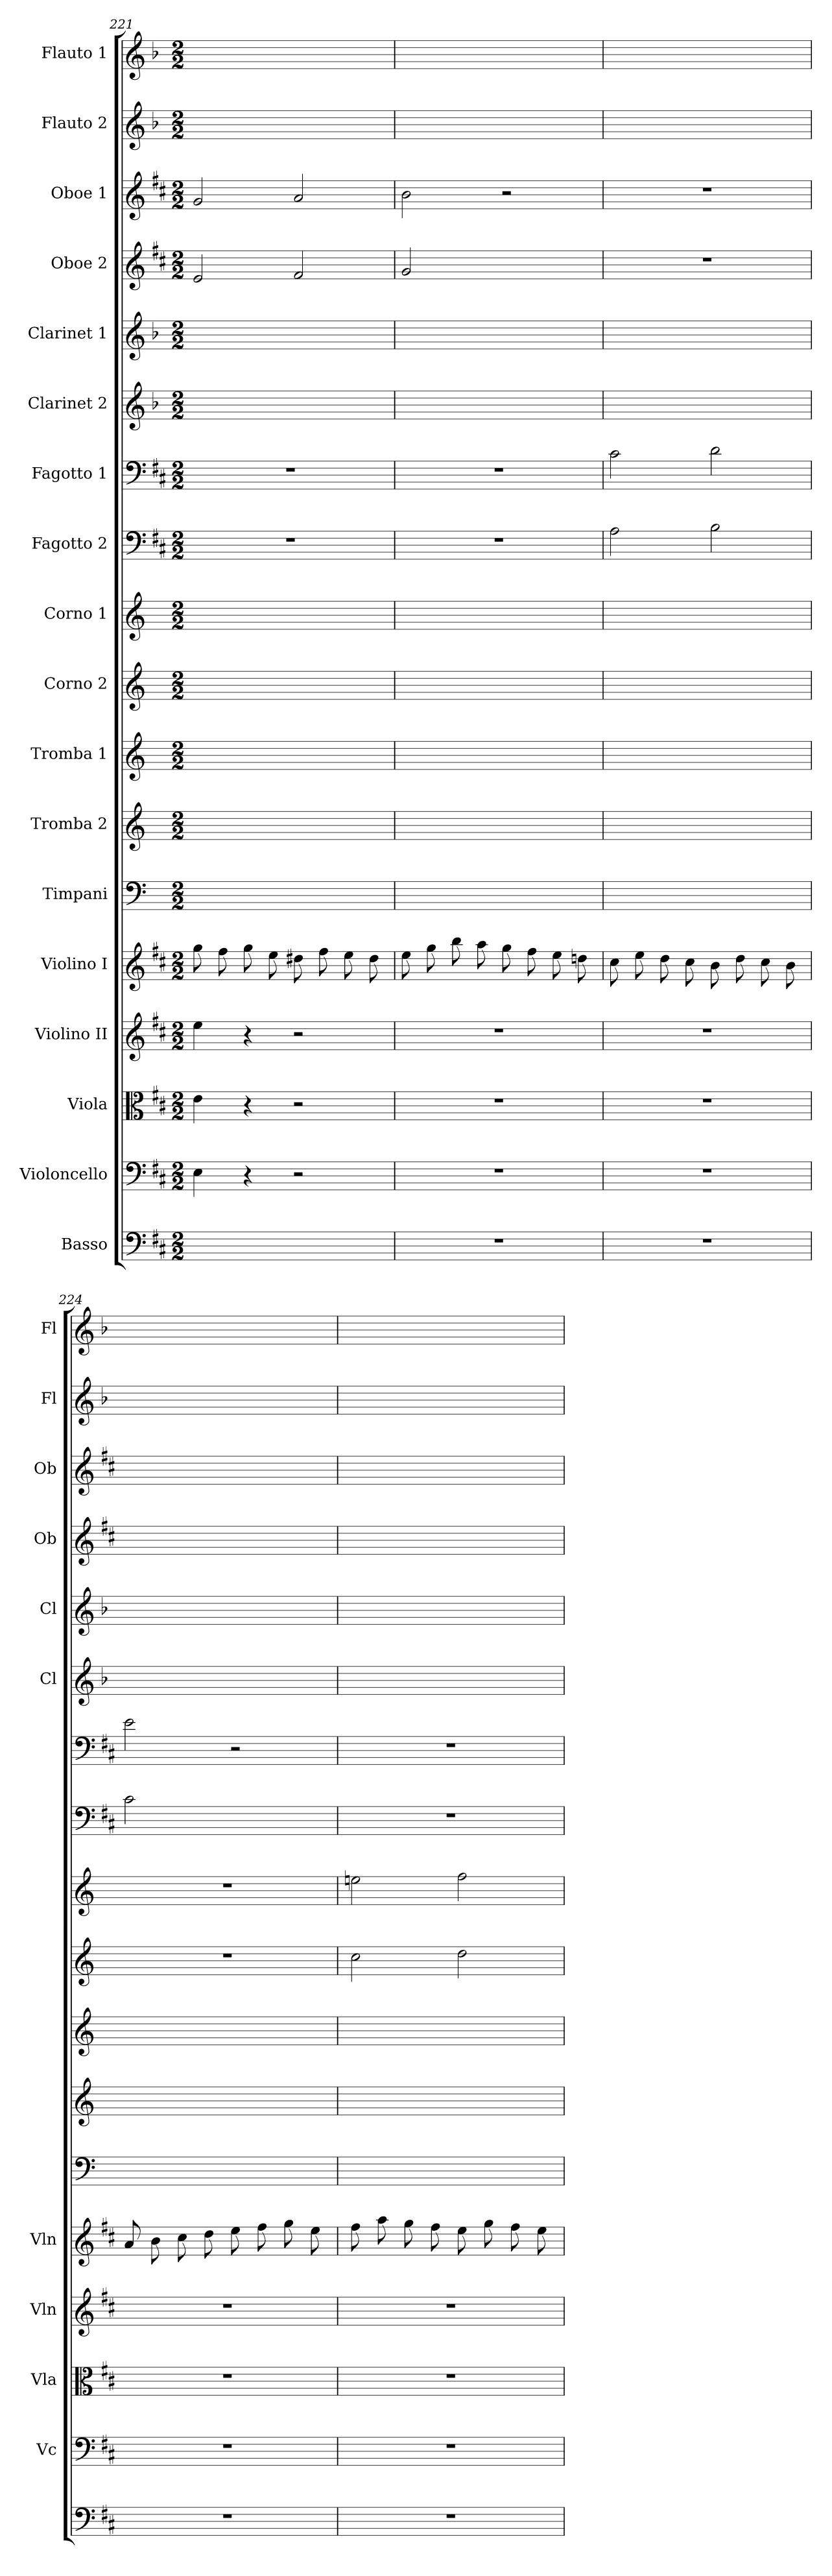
**kern	**kern	**kern	**kern	**kern	**kern	**kern	**kern	**kern	**kern	**kern	**kern	**kern	**kern	**kern	**kern	**kern	**kern
*part18	*part17	*part16	*part15	*part14	*part13	*part12	*part11	*part10	*part9	*part8	*part7	*part6	*part5	*part4	*part3	*part2	*part1
*staff18	*staff17	*staff16	*staff15	*staff14	*staff13	*staff12	*staff11	*staff10	*staff9	*staff8	*staff7	*staff6	*staff5	*staff4	*staff3	*staff2	*staff1
*I"Basso	*I"Violoncello	*I"Viola	*I"Violino II	*I"Violino I	*I"Timpani	*I"Tromba 2	*I"Tromba 1	*I"Corno 2	*I"Corno 1	*I"Fagotto 2	*I"Fagotto 1	*I"Clarinet 2	*I"Clarinet 1	*I"Oboe 2	*I"Oboe 1	*I"Flauto 2	*I"Flauto 1
*	*I'Vc	*I'Vla	*I'Vln	*I'Vln	*	*	*	*	*	*	*	*I'Cl	*I'Cl	*I'Ob	*I'Ob	*I'Fl	*I'Fl
*clefF4	*clefF4	*clefC3	*clefG2	*clefG2	*clefF4	*clefG2	*clefG2	*clefG2	*clefG2	*clefF4	*clefF4	*clefG2	*clefG2	*clefG2	*clefG2	*clefG2	*clefG2
*ITrd7c12	*	*	*	*	*	*ITrd-1c-2	*ITrd-1c-2	*ITrd6c10	*ITrd6c10	*	*	*ITrd2c3	*ITrd2c3	*	*	*	*
*k[f#c#]	*k[f#c#]	*k[f#c#]	*k[f#c#]	*k[f#c#]	*	*	*	*	*	*k[f#c#]	*k[f#c#]	*k[f#c#]	*k[f#c#]	*k[f#c#]	*k[f#c#]	*k[b-]	*k[b-]
*M2/2	*M2/2	*M2/2	*M2/2	*M2/2	*M2/2	*M2/2	*M2/2	*M2/2	*M2/2	*M2/2	*M2/2	*M2/2	*M2/2	*M2/2	*M2/2	*M2/2	*M2/2
=221	=221	=221	=221	=221	=221	=221	=221	=221	=221	=221	=221	=221	=221	=221	=221	=221	=221
1ryy	4E	4e	4ee	8gg	1ryy	1ryy	1ryy	1ryy	1ryy	1r	1r	1ryy	1ryy	2e	2g	1ryy	1ryy
.	.	.	.	8ff#	.	.	.	.	.	.	.	.	.	.	.	.	.
.	4r	4r	4r	8gg	.	.	.	.	.	.	.	.	.	.	.	.	.
.	.	.	.	8ee	.	.	.	.	.	.	.	.	.	.	.	.	.
.	2r	2r	2r	8dd#X	.	.	.	.	.	.	.	.	.	2f#	2a	.	.
.	.	.	.	8ff#	.	.	.	.	.	.	.	.	.	.	.	.	.
.	.	.	.	8ee	.	.	.	.	.	.	.	.	.	.	.	.	.
.	.	.	.	8dd#	.	.	.	.	.	.	.	.	.	.	.	.	.
=222	=222	=222	=222	=222	=222	=222	=222	=222	=222	=222	=222	=222	=222	=222	=222	=222	=222
1r	1r	1r	1r	8ee	1ryy	1ryy	1ryy	1ryy	1ryy	1r	1r	1ryy	1ryy	2g	2b	1ryy	1ryy
.	.	.	.	8gg	.	.	.	.	.	.	.	.	.	.	.	.	.
.	.	.	.	8bb	.	.	.	.	.	.	.	.	.	.	.	.	.
.	.	.	.	8aa	.	.	.	.	.	.	.	.	.	.	.	.	.
.	.	.	.	8gg	.	.	.	.	.	.	.	.	.	2ryy	2r	.	.
.	.	.	.	8ff#	.	.	.	.	.	.	.	.	.	.	.	.	.
.	.	.	.	8ee	.	.	.	.	.	.	.	.	.	.	.	.	.
.	.	.	.	8ddn	.	.	.	.	.	.	.	.	.	.	.	.	.
=223	=223	=223	=223	=223	=223	=223	=223	=223	=223	=223	=223	=223	=223	=223	=223	=223	=223
1r	1r	1r	1r	8cc#	1ryy	1ryy	1ryy	1ryy	1ryy	2A	2c#	1ryy	1ryy	1r	1r	1ryy	1ryy
.	.	.	.	8ee	.	.	.	.	.	.	.	.	.	.	.	.	.
.	.	.	.	8dd	.	.	.	.	.	.	.	.	.	.	.	.	.
.	.	.	.	8cc#	.	.	.	.	.	.	.	.	.	.	.	.	.
.	.	.	.	8b	.	.	.	.	.	2B	2d	.	.	.	.	.	.
.	.	.	.	8dd	.	.	.	.	.	.	.	.	.	.	.	.	.
.	.	.	.	8cc#	.	.	.	.	.	.	.	.	.	.	.	.	.
.	.	.	.	8b	.	.	.	.	.	.	.	.	.	.	.	.	.
=224	=224	=224	=224	=224	=224	=224	=224	=224	=224	=224	=224	=224	=224	=224	=224	=224	=224
1r	1r	1r	1r	8a	1ryy	1ryy	1ryy	1r	1r	2c#	2e	1ryy	1ryy	1ryy	1ryy	1ryy	1ryy
.	.	.	.	8b	.	.	.	.	.	.	.	.	.	.	.	.	.
.	.	.	.	8cc#	.	.	.	.	.	.	.	.	.	.	.	.	.
.	.	.	.	8dd	.	.	.	.	.	.	.	.	.	.	.	.	.
.	.	.	.	8ee	.	.	.	.	.	2ryy	2r	.	.	.	.	.	.
.	.	.	.	8ff#	.	.	.	.	.	.	.	.	.	.	.	.	.
.	.	.	.	8gg	.	.	.	.	.	.	.	.	.	.	.	.	.
.	.	.	.	8ee	.	.	.	.	.	.	.	.	.	.	.	.	.
=225	=225	=225	=225	=225	=225	=225	=225	=225	=225	=225	=225	=225	=225	=225	=225	=225	=225
1r	1r	1r	1r	8ff#	1ryy	1ryy	1ryy	2d	2f#X	1r	1r	1ryy	1ryy	1ryy	1ryy	1ryy	1ryy
.	.	.	.	8aa	.	.	.	.	.	.	.	.	.	.	.	.	.
.	.	.	.	8gg	.	.	.	.	.	.	.	.	.	.	.	.	.
.	.	.	.	8ff#	.	.	.	.	.	.	.	.	.	.	.	.	.
.	.	.	.	8ee	.	.	.	2e	2g	.	.	.	.	.	.	.	.
.	.	.	.	8gg	.	.	.	.	.	.	.	.	.	.	.	.	.
.	.	.	.	8ff#	.	.	.	.	.	.	.	.	.	.	.	.	.
.	.	.	.	8ee	.	.	.	.	.	.	.	.	.	.	.	.	.
=	=	=	=	=	=	=	=	=	=	=	=	=	=	=	=	=	=
*-	*-	*-	*-	*-	*-	*-	*-	*-	*-	*-	*-	*-	*-	*-	*-	*-	*-
